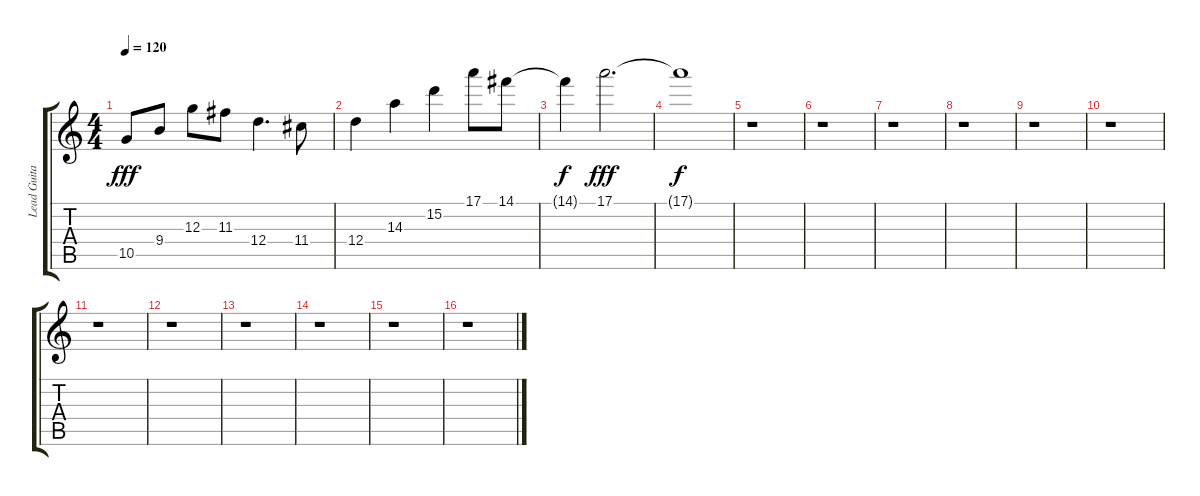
\track ("Lead Guitar" "Lead Guita") {instrument overdrivenguitar}
\staff {score tabs}
\tuning (E4 B3 G3 D3 A2 E2) {hide}
\ts (4 4)
\tempo 120
\clef g2
\ks c
10.5.8{dy fff} 9.4.8 12.3.8 11.3.8 12.4.4{d} 11.4.8 |
12.4.4 14.3.4 15.2.4 17.1.8 14.1.8 |
14.1{t}.4{dy f} 17.1.2{d dy fff} |
17.1{t}.1{dy f} |
r.1 |
r.1 |
r.1 |
r.1 |
r.1 |
r.1 |
r.1 |
r.1 |
r.1 |
r.1 |
r.1 |
r.1
